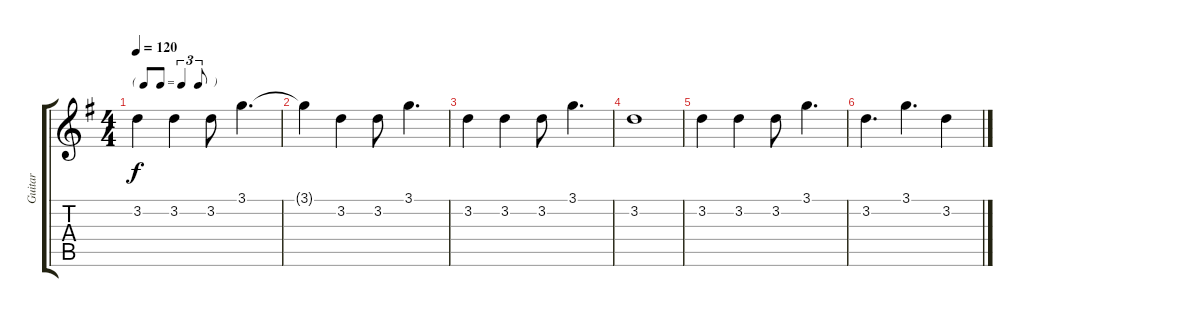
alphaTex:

\track ("Guitar" "Guitar") {instrument electricguitarclean}
\staff {score tabs}
\tuning (E4 B3 G3 D3 A2 E2) {hide}
\ts (4 4)
\tf triplet8th
\tempo 120
\clef g2
\ks g
3.2.4{dy f} 3.2.4 3.2.8 3.1.4{d} |
3.1{t}.4 3.2.4 3.2.8 3.1.4{d} |
3.2.4 3.2.4 3.2.8 3.1.4{d} |
3.2.1 |
3.2.4 3.2.4 3.2.8 3.1.4{d} |
3.2.4{d} 3.1.4{d} 3.2.4
